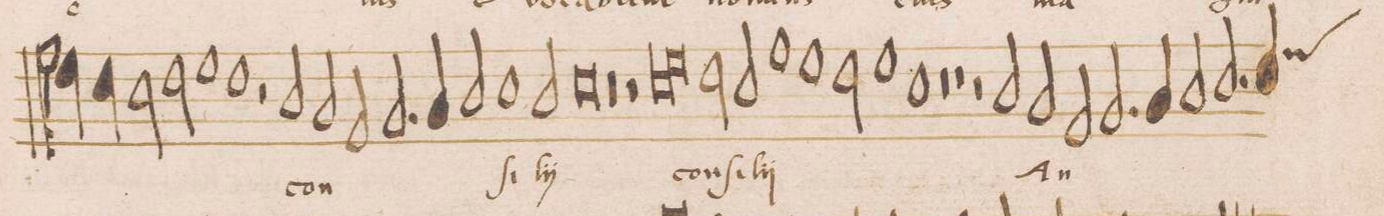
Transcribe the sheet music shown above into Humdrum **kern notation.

**kern	**text
*I"DISCANTVS	*
*clefC1	*
*k[]	*
*met(C|)	*
*M2/1	*
2dd\	.
4cc\	.
4b\	.
=37-	=37-
2a\	.
2b\	.
1cc	.
=38-	=38-
1b	.
2r	.
2g/	con-
=39-	=39-
2f/	.
2d/	.
2.e/	-ſi-
4f/	.
=40-	=40-
2g/	.
1a	.
2g/	.
=41-	=41-
0a	-lij
=42-	=42-
0r	.
=43-	=43-
2r	.
*lig	*
1a	con-
1cc\	.
*Xlig	*
=44-	=44-
2b\	.
2a/	.
1dd\	-ſi-
=45-	=45-
1cc	.
2b\	.
=46-	=46-
1cc	-lij
1a	.
=47-	=47-
0r	.
=48-	=48-
1r	.
2r	.
2g/	An-
=49-	=49-
2f/	.
2d/	.
2.e/	.
4f/	.
=50-	=50-
2g/	.
2.a/	.
4b/	.
*custos:cc	*
2cc\	.
=51-	=51-
*-	*-
